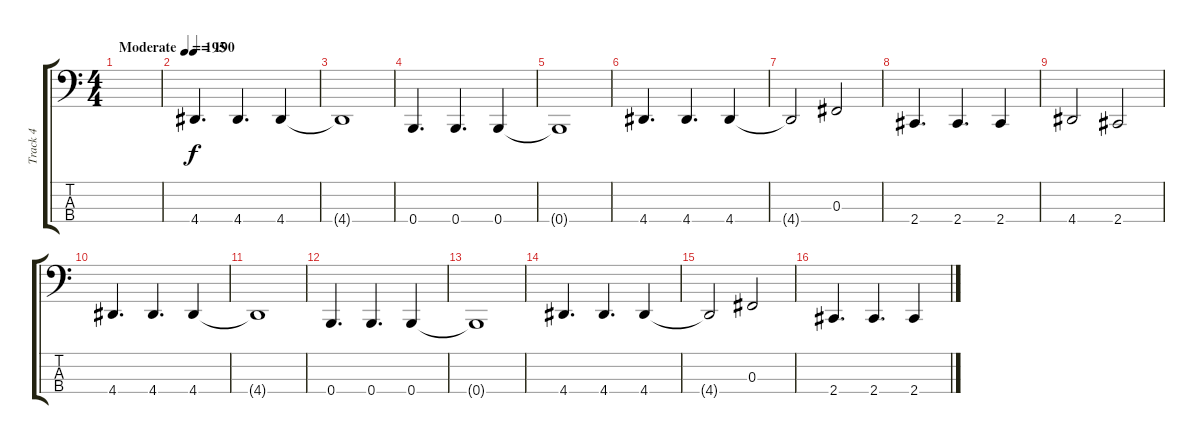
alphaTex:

\track ("Track 4" "Track 4") {instrument electricbasspick}
\staff {score tabs}
\tuning (E2 B1 Gb1 B0) {hide}
\ts (4 4)
\tempo (195 "Moderate")
\clef f4
\ks c
|
\tempo 190
4.4.4{d} 4.4.4{d} 4.4.4 |
4.4{t}.1 |
0.4.4{d} 0.4.4{d} 0.4.4 |
0.4{t}.1 |
4.4.4{d} 4.4.4{d} 4.4.4 |
4.4{t}.2 0.3.2 |
2.4.4{d} 2.4.4{d} 2.4.4 |
4.4.2 2.4.2 |
4.4.4{d} 4.4.4{d} 4.4.4 |
4.4{t}.1 |
0.4.4{d} 0.4.4{d} 0.4.4 |
0.4{t}.1 |
4.4.4{d} 4.4.4{d} 4.4.4 |
4.4{t}.2 0.3.2 |
2.4.4{d} 2.4.4{d} 2.4.4
